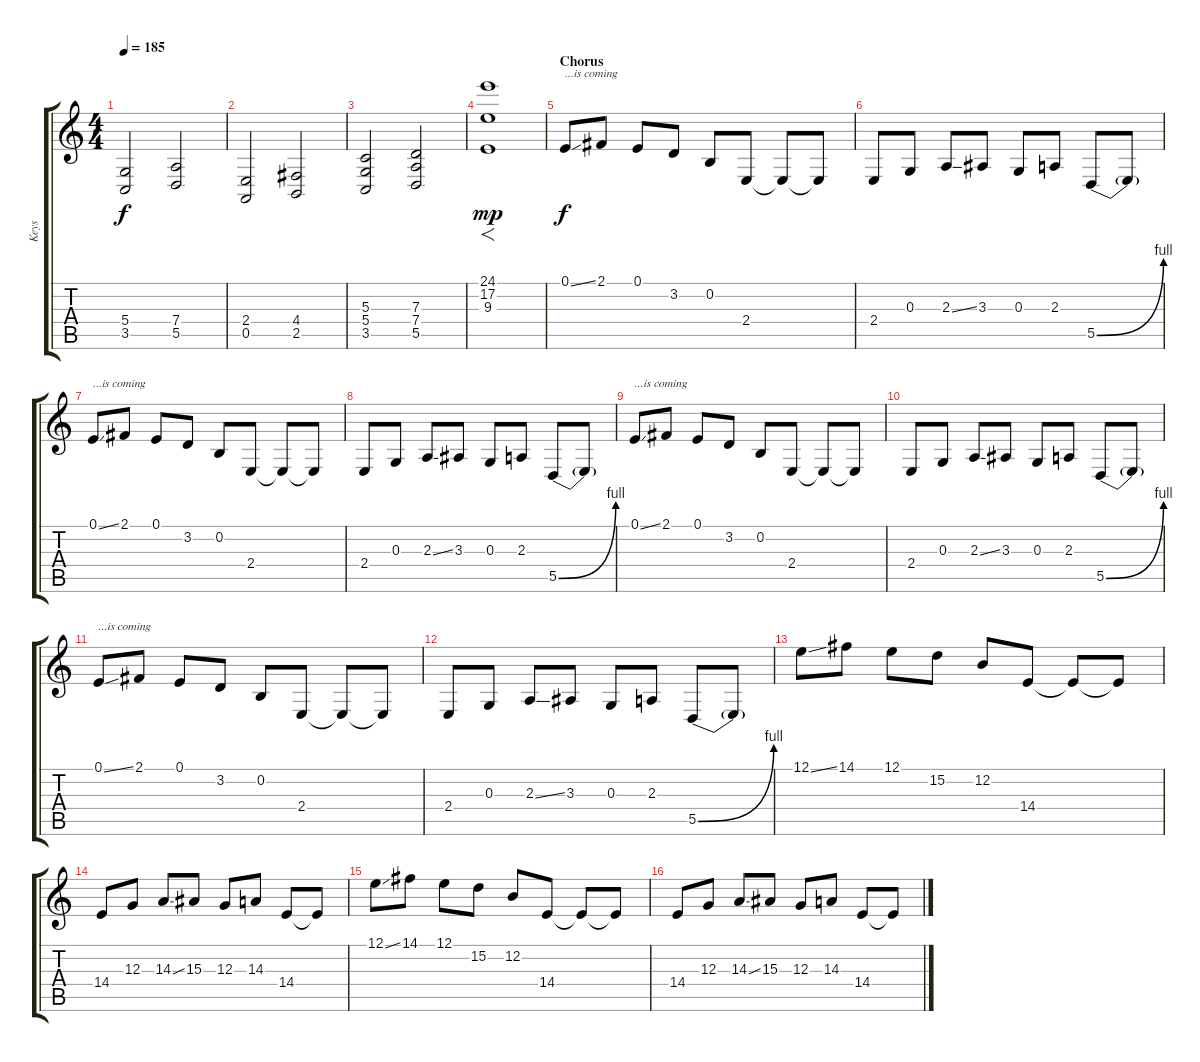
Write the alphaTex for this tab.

\track ("Keys" "Keys") {instrument stringensemble1}
\staff {score tabs}
\tuning (E4 B3 G3 D3 A2 E2) {hide}
\ts (4 4)
\tempo 185
\clef g2
\ks c
(5.4 3.5).2{dy f} (7.4 5.5).2 |
(2.4 0.5).2 (4.4 2.5).2 |
(5.3 5.4 3.5).2 (7.3 7.4 5.5).2 |
(24.1 17.2 9.3).1{f dy mp} |
\section ("" "Chorus")
0.1{ss}.8{txt "...is coming" dy f volume 15 balance 3 instrument lead1square} 2.1.8 0.1.8 3.2.8 0.2.8 2.4.8 2.4{t}.8 2.4{t}.8 |
2.4.8 0.3.8 2.3{ss}.8 3.3.8 0.3.8 2.3.8 5.5{be (bend 0 0 60 4)}.8 5.5{t}.8 |
0.1{ss}.8{txt "...is coming"} 2.1.8 0.1.8 3.2.8 0.2.8 2.4.8 2.4{t}.8 2.4{t}.8 |
2.4.8 0.3.8 2.3{ss}.8 3.3.8 0.3.8 2.3.8 5.5{be (bend 0 0 60 4)}.8 5.5{t}.8 |
0.1{ss}.8{txt "...is coming"} 2.1.8 0.1.8 3.2.8 0.2.8 2.4.8 2.4{t}.8 2.4{t}.8 |
2.4.8 0.3.8 2.3{ss}.8 3.3.8 0.3.8 2.3.8 5.5{be (bend 0 0 60 4)}.8 5.5{t}.8 |
0.1{ss}.8{txt "...is coming"} 2.1.8 0.1.8 3.2.8 0.2.8 2.4.8 2.4{t}.8 2.4{t}.8 |
2.4.8 0.3.8 2.3{ss}.8 3.3.8 0.3.8 2.3.8 5.5{be (bend 0 0 60 4)}.8 5.5{t}.8 |
12.1{ss}.8 14.1.8 12.1.8 15.2.8 12.2.8 14.4.8 14.4{t}.8 14.4{t}.8 |
14.4.8 12.3.8 14.3{ss}.8 15.3.8 12.3.8 14.3.8 14.4.8 14.4{t}.8 |
12.1{ss}.8 14.1.8 12.1.8 15.2.8 12.2.8 14.4.8 14.4{t}.8 14.4{t}.8 |
14.4.8 12.3.8 14.3{ss}.8 15.3.8 12.3.8 14.3.8 14.4.8 14.4{t}.8
